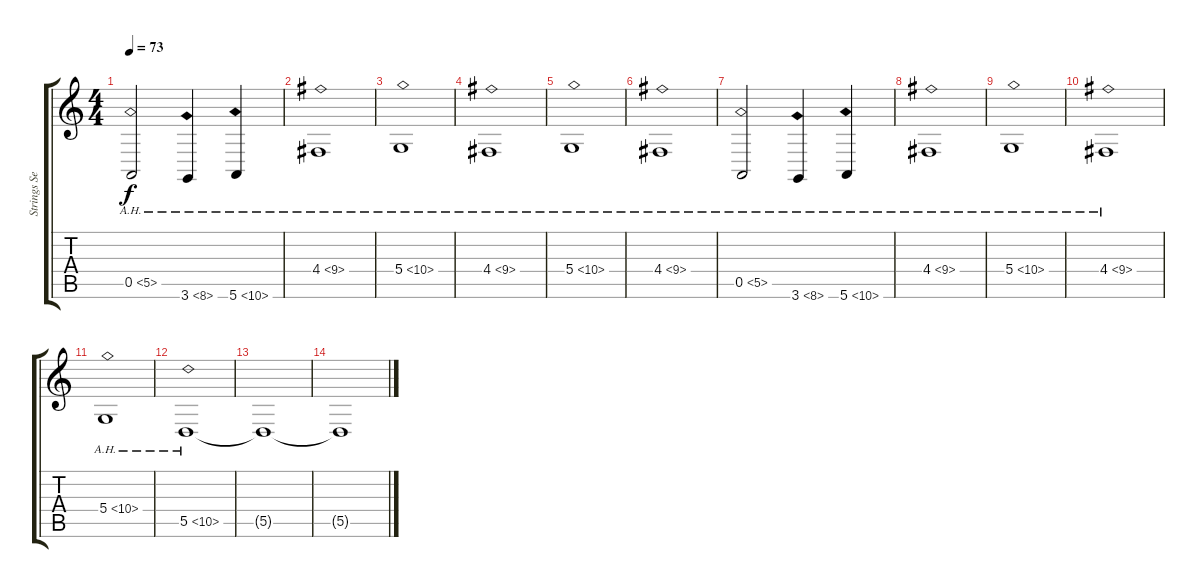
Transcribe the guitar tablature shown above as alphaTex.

\track ("Strings Section" "Strings Se") {instrument stringensemble1}
\staff {score tabs}
\tuning (E4 B3 G3 D3 A2 E2) {hide}
\ts (4 4)
\tempo 73
\clef g2
\ks c
0.5{ah 5}.2{dy f} 3.6{ah 5}.4 5.6{ah 5}.4 |
4.4{ah 5}.1 |
5.4{ah 5}.1 |
4.4{ah 5}.1 |
5.4{ah 5}.1 |
4.4{ah 5}.1 |
0.5{ah 5}.2 3.6{ah 5}.4 5.6{ah 5}.4 |
4.4{ah 5}.1 |
5.4{ah 5}.1 |
4.4{ah 5}.1 |
5.4{ah 5}.1 |
5.5{ah 5}.1 |
5.5{t}.1 |
5.5{t}.1
